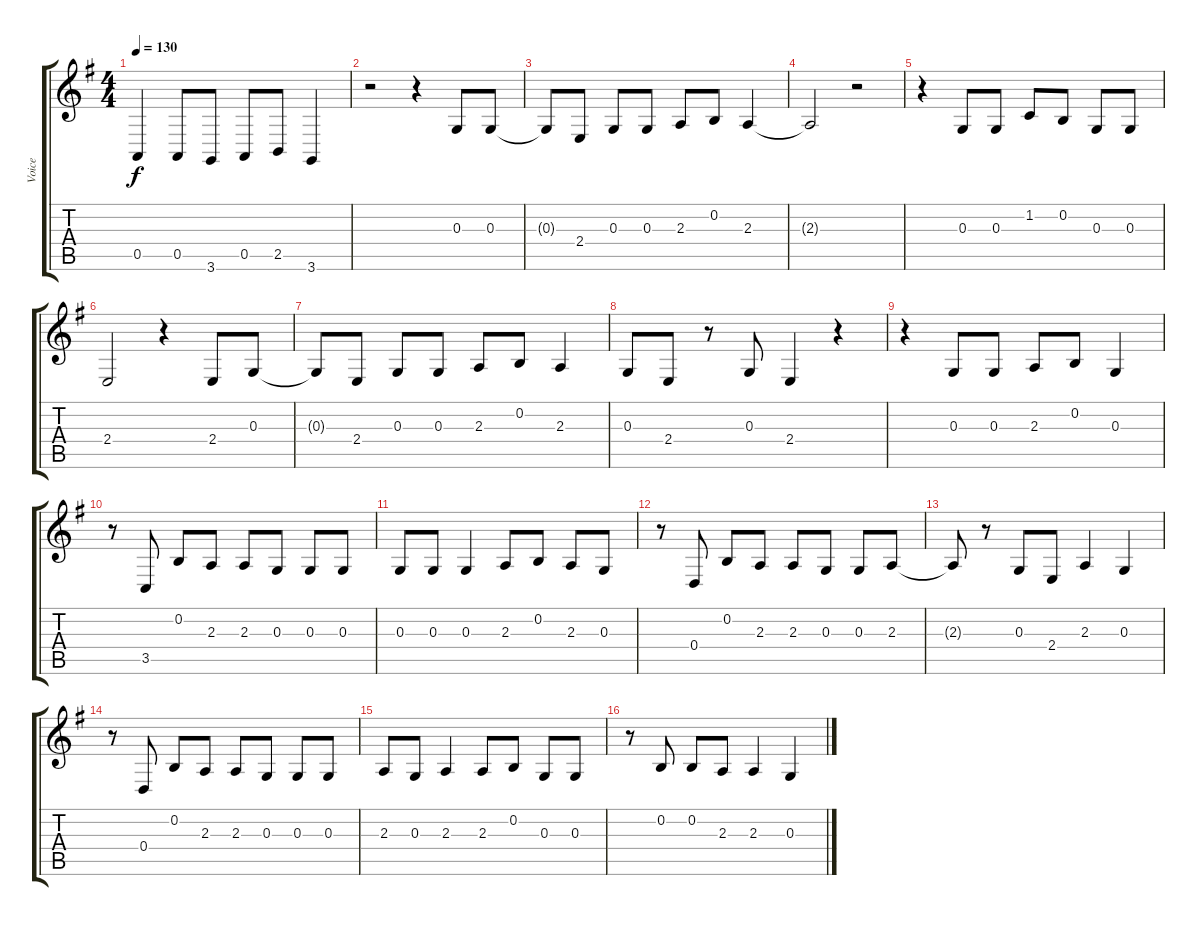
\track ("Voice" "Voice") {instrument acousticgrandpiano}
\staff {score tabs}
\tuning (E4 B3 G3 D3 A2 E2) {hide}
\ts (4 4)
\tempo 130
\clef g2
\ks g
0.5{t}.4{dy f} 0.5.8 3.6.8 0.5.8 2.5.8 3.6.4 |
r.2 r.4 0.3.8 0.3.8 |
0.3{t}.8 2.4.8 0.3.8 0.3.8 2.3.8 0.2.8 2.3.4 |
2.3{t}.2 r.2 |
r.4 0.3.8 0.3.8 1.2.8 0.2.8 0.3.8 0.3.8 |
2.4.2 r.4 2.4.8 0.3.8 |
0.3{t}.8 2.4.8 0.3.8 0.3.8 2.3.8 0.2.8 2.3.4 |
0.3.8 2.4.8 r.8 0.3.8 2.4.4 r.4 |
r.4 0.3.8 0.3.8 2.3.8 0.2.8 0.3.4 |
r.8 3.5.8 0.2.8 2.3.8 2.3.8 0.3.8 0.3.8 0.3.8 |
0.3.8 0.3.8 0.3.4 2.3.8 0.2.8 2.3.8 0.3.8 |
r.8 0.4.8 0.2.8 2.3.8 2.3.8 0.3.8 0.3.8 2.3.8 |
2.3{t}.8 r.8 0.3.8 2.4.8 2.3.4 0.3.4 |
r.8 0.4.8 0.2.8 2.3.8 2.3.8 0.3.8 0.3.8 0.3.8 |
2.3.8 0.3.8 2.3.4 2.3.8 0.2.8 0.3.8 0.3.8 |
r.8 0.2.8 0.2.8 2.3.8 2.3.4 0.3.4
